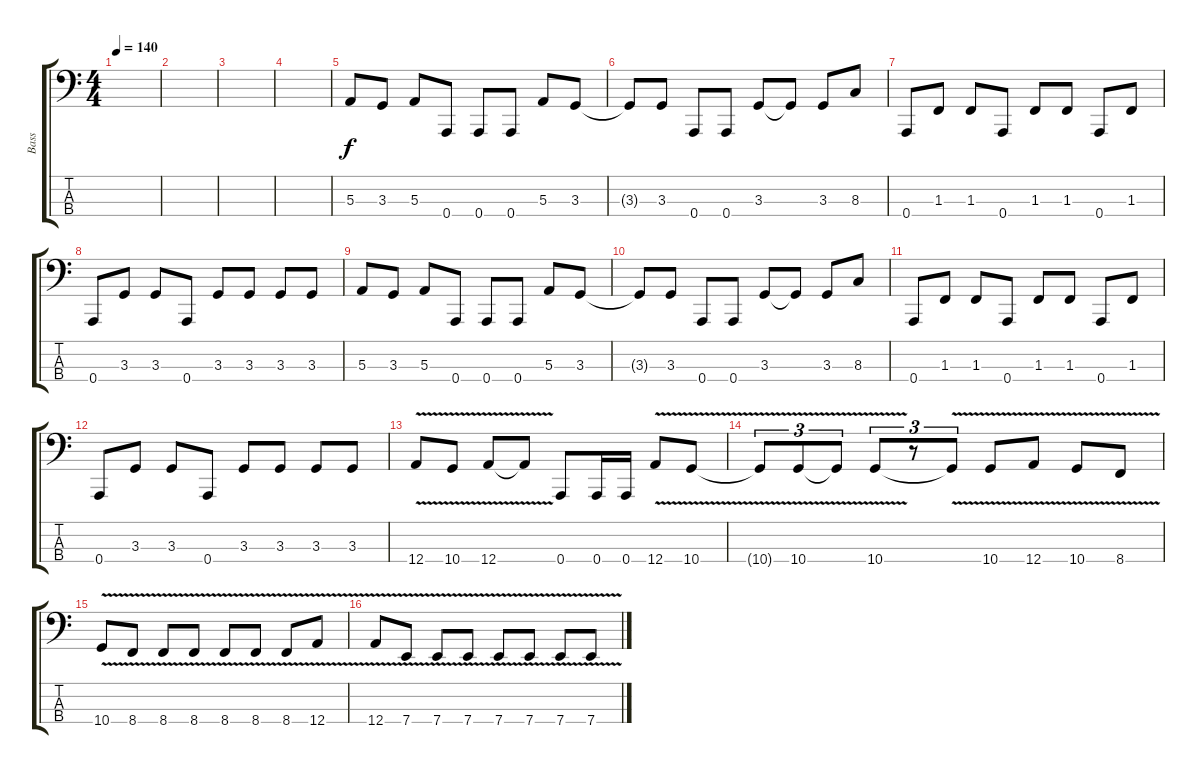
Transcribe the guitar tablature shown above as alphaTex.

\track ("Bass" "Bass") {instrument electricbasspick}
\staff {score tabs}
\tuning (D2 A1 E1 A0) {hide}
\ts (4 4)
\tempo 140
\clef f4
\ks c
|
|
|
|
5.3.8 3.3.8 5.3.8 0.4.8 0.4.8 0.4.8 5.3.8 3.3.8 |
3.3{t}.8 3.3.8 0.4.8 0.4.8 3.3.8 3.3{t}.8 3.3.8 8.3.8 |
0.4.8 1.3.8 1.3.8 0.4.8 1.3.8 1.3.8 0.4.8 1.3.8 |
0.4.8 3.3.8 3.3.8 0.4.8 3.3.8 3.3.8 3.3.8 3.3.8 |
5.3.8 3.3.8 5.3.8 0.4.8 0.4.8 0.4.8 5.3.8 3.3.8 |
3.3{t}.8 3.3.8 0.4.8 0.4.8 3.3.8 3.3{t}.8 3.3.8 8.3.8 |
0.4.8 1.3.8 1.3.8 0.4.8 1.3.8 1.3.8 0.4.8 1.3.8 |
0.4.8 3.3.8 3.3.8 0.4.8 3.3.8 3.3.8 3.3.8 3.3.8 |
12.4{v}.8 10.4{v}.8 12.4{v}.8 12.4{t}.8 0.4.8 0.4.16 0.4.16 12.4{v}.8 10.4{v}.8 |
10.4{t}.8{tu (3 2)} 10.4{v}.8{tu (3 2)} 10.4{t}.8{tu (3 2)} 10.4{v}.8{tu (3 2)} r.8{tu (3 2)} 10.4{t}.8{tu (3 2)} 10.4{v}.8 12.4{v}.8 10.4{v}.8 8.4{v}.8 |
10.4{v}.8 8.4{v}.8 8.4{v}.8 8.4{v}.8 8.4{v}.8 8.4{v}.8 8.4{v}.8 12.4{v}.8 |
12.4{v}.8 7.4{v}.8 7.4{v}.8 7.4{v}.8 7.4{v}.8 7.4{v}.8 7.4{v}.8 7.4{v}.8
